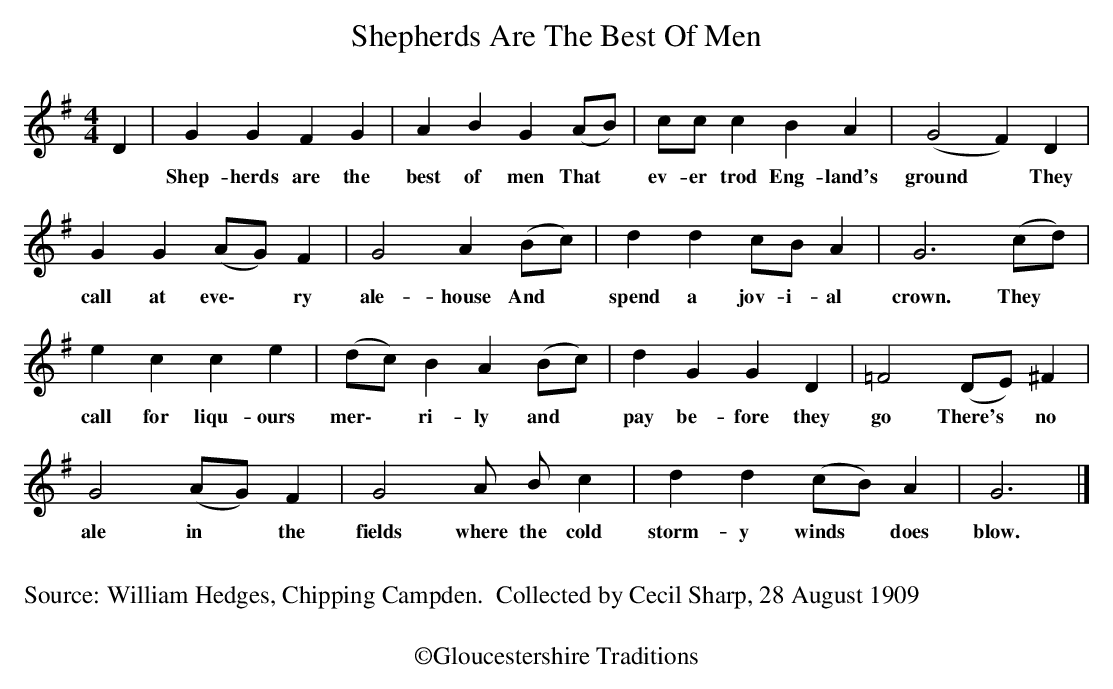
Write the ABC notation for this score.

X:1
T:Shepherds Are The Best Of Men
L:1/4
M:4/4
K:G
D | G G F G | A B G (A/B/) | c/c/ c B A | (G2 F) D |$ G G (A/G/) F | G2 A (B/c/) | d d c/B/ A |
w: |Shep- herds are the|best of men That *|ev- er trod Eng- land's|ground * They|call at eve\- * ry|ale- house And *|spend a jov- i- al|
G3 (c/d/) |$ e c c e | (d/c/) B A (B/c/) | d G G D | =F2 (D/E/) ^F |$ G2 (A/G/) F | G2 A/ B/ c |
w: crown. They *|call for liqu- ours|mer\- * ri- ly and *|pay be- fore they|go There's * no|ale in * the|fields where the cold|
d d (c/B/) A | G3 |]
w: storm- y winds * does|blow.|
W:
